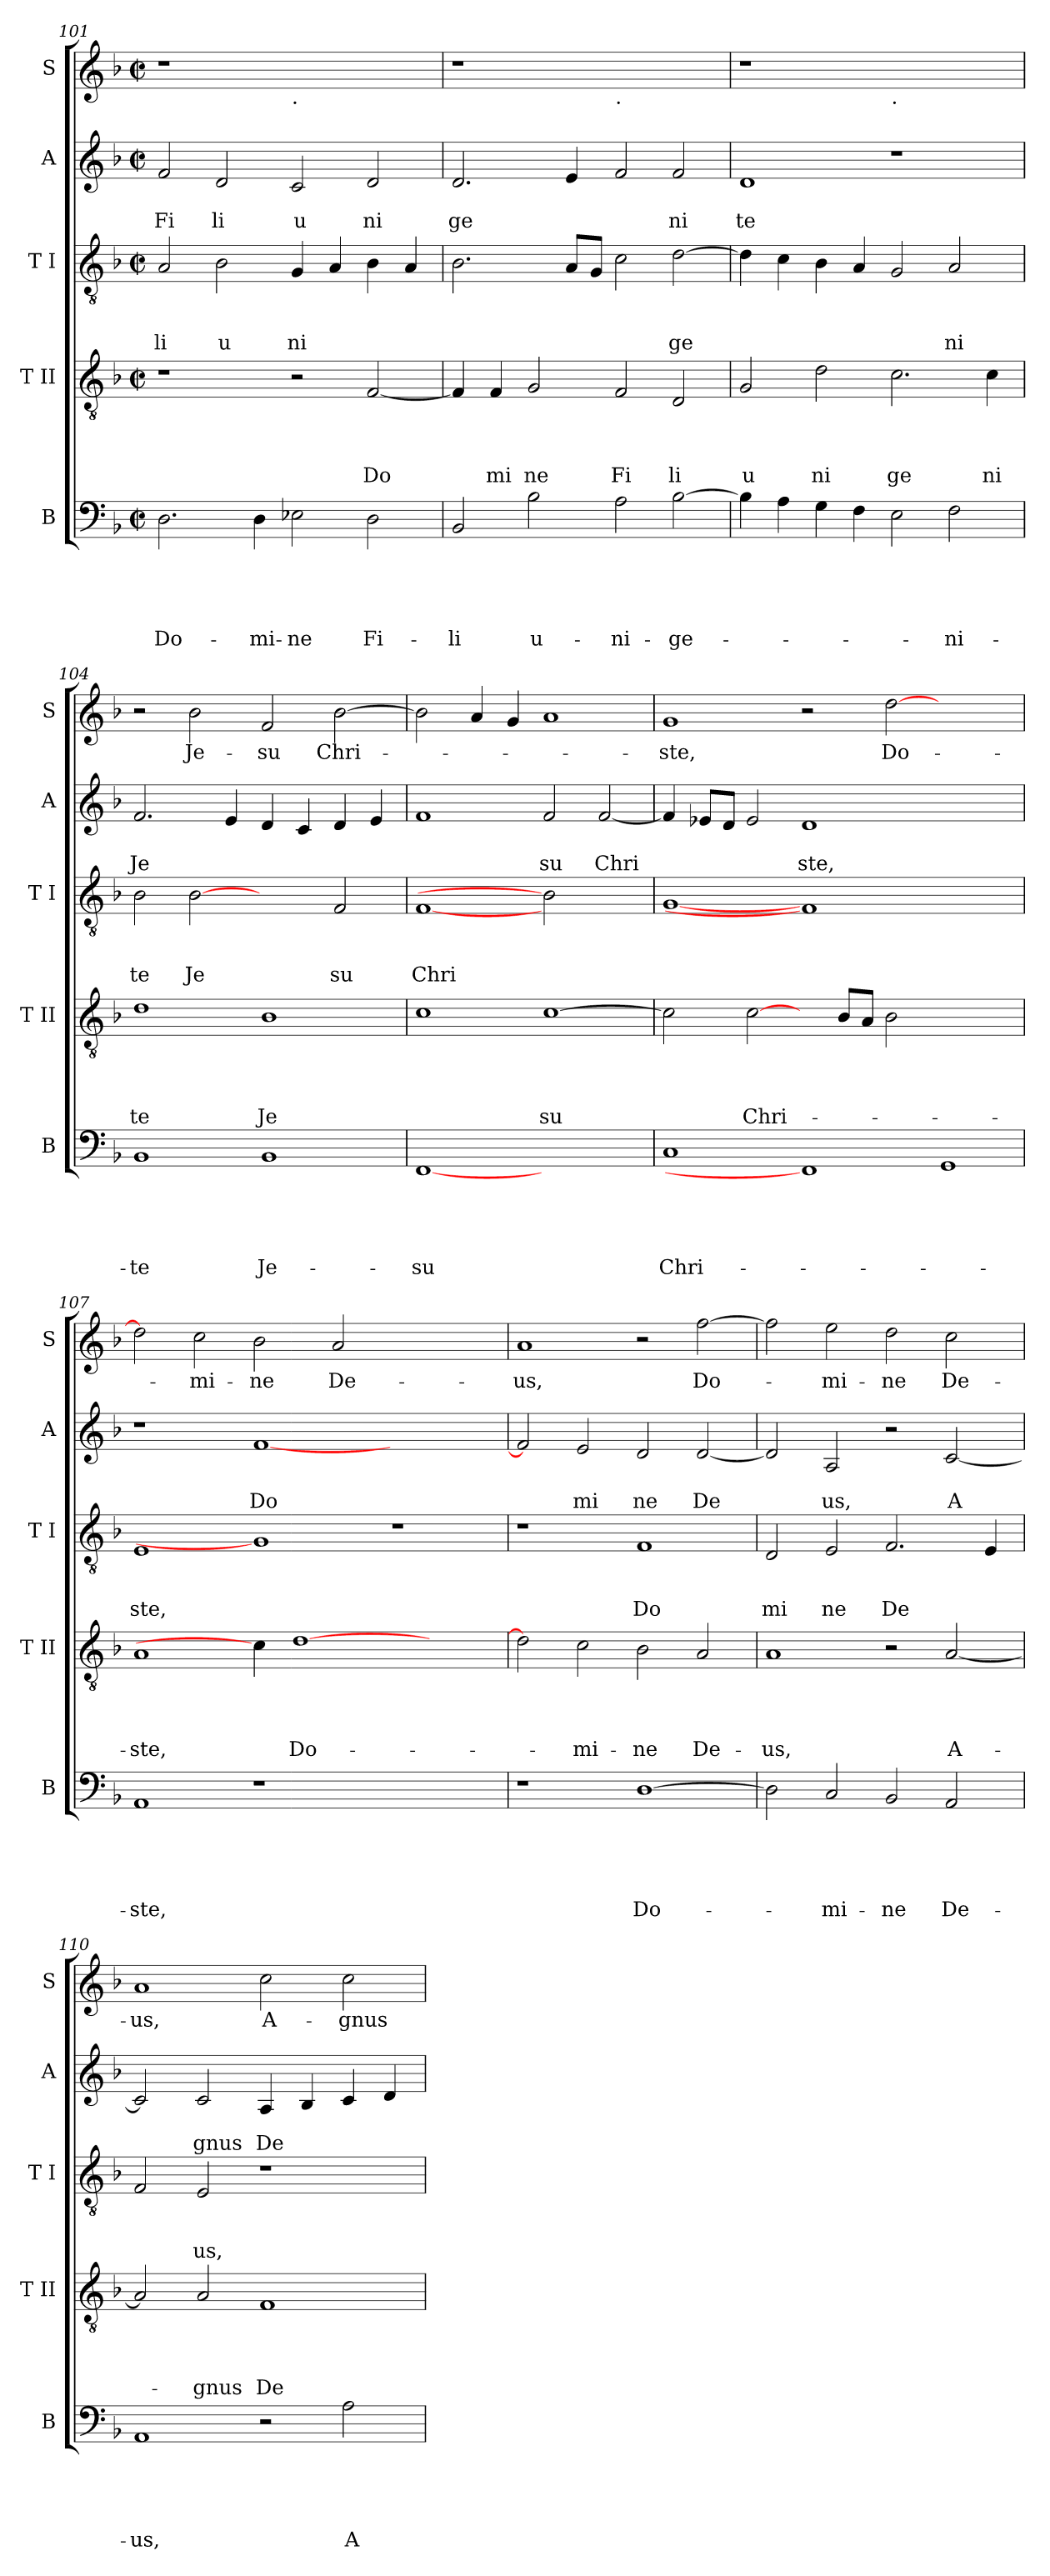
**kern	**text	**text	**text	**text	**text	**kern	**text	**text	**text	**text	**kern	**text	**text	**text	**kern	**text	**text	**kern	**text
*part5	*part5	*part5	*part5	*part5	*part5	*part4	*part4	*part4	*part4	*part4	*part3	*part3	*part3	*part3	*part2	*part2	*part2	*part1	*part1
*staff5	*staff5	*staff5	*staff5	*staff5	*staff5	*staff4	*staff4	*staff4	*staff4	*staff4	*staff3	*staff3	*staff3	*staff3	*staff2	*staff2	*staff2	*staff1	*staff1
*I"B	*	*	*	*	*	*I"T II	*	*	*	*	*I"T I	*	*	*	*I"A	*	*	*I"S	*
*I'B	*	*	*	*	*	*I'T II	*	*	*	*	*I'T I	*	*	*	*I'A	*	*	*I'S	*
*clefF4	*	*	*	*	*	*clefGv2	*	*	*	*	*clefGv2	*	*	*	*clefG2	*	*	*clefG2	*
*k[b-]	*	*	*	*	*	*k[b-]	*	*	*	*	*k[b-]	*	*	*	*k[b-]	*	*	*k[b-]	*
*F:	*	*	*	*	*	*F:	*	*	*	*	*F:	*	*	*	*F:	*	*	*F:	*
*M2/2	*	*	*	*	*	*M2/2	*	*	*	*	*M2/2	*	*	*	*M2/2	*	*	*M2/2	*
*met(c|)	*	*	*	*	*	*met(c|)	*	*	*	*	*met(c|)	*	*	*	*met(c|)	*	*	*met(c|)	*
=101	=101	=101	=101	=101	=101	=101	=101	=101	=101	=101	=101	=101	=101	=101	=101	=101	=101	=101	=101
!	!	!	!	!	!LO:LY:b	!	!	!	!	!	!	!	!	!LO:LY:b	!	!	!LO:LY:b	!	!
2.D\	.	.	.	.	Do-	1r	.	.	.	.	2A/	.	.	li	2f/	.	Fi	1r	.
!	!	!	!	!	!	!	!	!	!	!	!	!	!	!LO:LY:b	!	!	!LO:LY:b	!	!
.	.	.	.	.	.	.	.	.	.	.	2B-\	.	.	u	2d/	.	li	.	.
!	!	!	!	!	!LO:LY:b	!	!	!	!	!	!	!	!	!	!	!	!	!	!
4D\	.	.	.	.	-mi-	.	.	.	.	.	.	.	.	.	.	.	.	.	.
!	!	!	!	!	!	!	!	!	!	!	!	!	!	!	!	!	!	!LO:TX:b:t=.	!
!	!	!	!	!	!LO:LY:b	!	!	!	!	!	!	!	!	!LO:LY:b	!	!	!LO:LY:b	!	!
2E-X\	.	.	.	.	-ne	2r	.	.	.	.	4G/	.	.	ni	2c/	.	u	1ryy	.
.	.	.	.	.	.	.	.	.	.	.	4A/	.	.	.	.	.	.	.	.
!	!	!	!	!	!LO:LY:b	!	!	!	!	!LO:LY:b	!	!	!	!	!	!	!LO:LY:b	!	!
2D\	.	.	.	.	Fi-	[<2F/	.	.	.	Do	4B-\	.	.	.	2d/	.	ni	.	.
.	.	.	.	.	.	.	.	.	.	.	4A/	.	.	.	.	.	.	.	.
=102	=102	=102	=102	=102	=102	=102	=102	=102	=102	=102	=102	=102	=102	=102	=102	=102	=102	=102	=102
!	!	!	!	!	!LO:LY:b	!	!	!	!	!	!	!	!	!	!	!	!LO:LY:b	!	!
2BB-/	.	.	.	.	-li	4F/]	.	.	.	.	2.B-\	.	.	.	2.d/	.	ge	1r	.
!	!	!	!	!	!	!	!	!	!	!LO:LY:b	!	!	!	!	!	!	!	!	!
.	.	.	.	.	.	4F/	.	.	.	mi	.	.	.	.	.	.	.	.	.
!	!	!	!	!	!LO:LY:b	!	!	!	!	!LO:LY:b	!	!	!	!	!	!	!	!	!
2B-\	.	.	.	.	u-	2G/	.	.	.	ne	.	.	.	.	.	.	.	.	.
.	.	.	.	.	.	.	.	.	.	.	8A/L	.	.	.	4e/	.	.	.	.
.	.	.	.	.	.	.	.	.	.	.	8G/J	.	.	.	.	.	.	.	.
!	!	!	!	!	!	!	!	!	!	!	!	!	!	!	!	!	!	!LO:TX:b:t=.	!
!	!	!	!	!	!LO:LY:b	!	!	!	!	!LO:LY:b	!	!	!	!	!	!	!	!	!
2A\	.	.	.	.	-ni-	2F/	.	.	.	Fi	2c\	.	.	.	2f/	.	.	1ryy	.
!	!	!	!	!	!LO:LY:b	!	!	!	!	!LO:LY:b	!	!	!	!LO:LY:b	!	!	!LO:LY:b	!	!
[>2B-\	.	.	.	.	-ge-	2D/	.	.	.	li	[>2d\	.	.	ge	2f/	.	ni	.	.
=103	=103	=103	=103	=103	=103	=103	=103	=103	=103	=103	=103	=103	=103	=103	=103	=103	=103	=103	=103
!	!	!	!	!	!	!	!	!	!	!LO:LY:b	!	!	!	!	!	!	!LO:LY:b	!	!
4B-\]	.	.	.	.	.	2G/	.	.	.	u	4d\]	.	.	.	1d	.	te	1r	.
4A\	.	.	.	.	.	.	.	.	.	.	4c\	.	.	.	.	.	.	.	.
!	!	!	!	!	!	!	!	!	!	!LO:LY:b	!	!	!	!	!	!	!	!	!
4G\	.	.	.	.	.	2d\	.	.	.	ni	4B-\	.	.	.	.	.	.	.	.
4F\	.	.	.	.	.	.	.	.	.	.	4A/	.	.	.	.	.	.	.	.
!	!	!	!	!	!	!	!	!	!	!	!	!	!	!	!	!	!	!LO:TX:b:t=.	!
!	!	!	!	!	!	!	!	!	!	!LO:LY:b	!	!	!	!	!	!	!	!	!
2E\	.	.	.	.	.	2.c\	.	.	.	ge	2G/	.	.	.	1r	.	.	1ryy	.
!	!	!	!	!	!LO:LY:b	!	!	!	!	!	!	!	!	!LO:LY:b	!	!	!	!	!
2F\	.	.	.	.	-ni-	.	.	.	.	.	2A/	.	.	ni	.	.	.	.	.
!	!	!	!	!	!	!	!	!	!	!LO:LY:b	!	!	!	!	!	!	!	!	!
.	.	.	.	.	.	4c\	.	.	.	ni	.	.	.	.	.	.	.	.	.
=104	=104	=104	=104	=104	=104	=104	=104	=104	=104	=104	=104	=104	=104	=104	=104	=104	=104	=104	=104
!	!	!	!	!	!LO:LY:b	!	!	!	!	!LO:LY:b	!	!	!	!LO:LY:b	!	!	!LO:LY:b	!	!
1BB-	.	.	.	.	-te	1d	.	.	.	te	2B-\	.	.	te	2.f/	.	Je	2r	.
!	!	!	!	!	!	!	!	!	!	!	!	!	!	!LO:LY:b	!	!	!	!	!LO:LY:b
.	.	.	.	.	.	.	.	.	.	.	[2B-	.	.	Je	.	.	.	2b-\	Je-
.	.	.	.	.	.	.	.	.	.	.	.	.	.	.	4e/	.	.	.	.
!	!	!	!	!	!LO:LY:b	!	!	!	!	!LO:LY:b	!	!	!	!	!	!	!	!	!LO:LY:b
1BB-	.	.	.	.	Je-	1B-	.	.	.	Je	2ryy	.	.	.	4d/	.	.	2f/	-su
.	.	.	.	.	.	.	.	.	.	.	.	.	.	.	4c/	.	.	.	.
!	!	!	!	!	!	!	!	!	!	!	!	!	!	!LO:LY:b	!	!	!	!	!LO:LY:b
.	.	.	.	.	.	.	.	.	.	.	2F/	.	.	su	4d/	.	.	[<2b-\	Chri-
.	.	.	.	.	.	.	.	.	.	.	.	.	.	.	4e/	.	.	.	.
!!LO:LB:g=z
=105	=105	=105	=105	=105	=105	=105	=105	=105	=105	=105	=105	=105	=105	=105	=105	=105	=105	=105	=105
!	!	!	!	!	!LO:LY:b	!	!	!	!	!	!	!	!	!LO:LY:b	!	!	!	!	!
[1FF	.	.	.	.	-su	1c	.	.	.	.	[1F	.	.	Chri	1f	.	.	2b-\]	.
.	.	.	.	.	.	.	.	.	.	.	.	.	.	.	.	.	.	4a/	.
.	.	.	.	.	.	.	.	.	.	.	.	.	.	.	.	.	.	4g/	.
!	!	!	!	!	!	!	!	!	!	!LO:LY:b	!	!	!	!	!	!	!LO:LY:b	!	!
1ryy	.	.	.	.	.	[>1c	.	.	.	su	2B-]	.	.	.	2f/	.	su	1a	.
!	!	!	!	!	!	!	!	!	!	!	!	!	!	!	!	!	!LO:LY:b	!	!
.	.	.	.	.	.	.	.	.	.	.	2ryy	.	.	.	[<2f/	.	Chri	.	.
=106	=106	=106	=106	=106	=106	=106	=106	=106	=106	=106	=106	=106	=106	=106	=106	=106	=106	=106	=106
!	!	!	!	!	!LO:LY:b	!	!	!	!	!	!	!	!	!	!	!	!	!	!LO:LY:b
1C	.	.	.	.	Chri-	2c\]	.	.	.	.	[1G	.	.	.	4f/]	.	.	1g	-ste,
.	.	.	.	.	.	.	.	.	.	.	.	.	.	.	8e-X/L	.	.	.	.
.	.	.	.	.	.	.	.	.	.	.	.	.	.	.	8d/J	.	.	.	.
!	!	!	!	!	!	!	!	!	!	!LO:LY:b	!	!	!	!	!	!	!	!	!
.	.	.	.	.	.	[2c\	.	.	.	Chri-	.	.	.	.	2e-/	.	.	.	.
!	!	!	!	!	!	!	!	!	!	!	!	!	!	!	!	!	!LO:LY:b	!	!
1FF]	.	.	.	.	.	4ryy	.	.	.	.	1F]	.	.	.	1d	.	ste,	2r	.
.	.	.	.	.	.	8B-/L	.	.	.	.	.	.	.	.	.	.	.	.	.
.	.	.	.	.	.	8A/J	.	.	.	.	.	.	.	.	.	.	.	.	.
!	!	!	!	!	!	!	!	!	!	!	!	!	!	!	!	!	!	!	!LO:LY:b
.	.	.	.	.	.	2B-\	.	.	.	.	.	.	.	.	.	.	.	[>2dd\	Do-
1GG	.	.	.	.	.	1ryy	.	.	.	.	1ryy	.	.	.	1ryy	.	.	1ryy	.
=107	=107	=107	=107	=107	=107	=107	=107	=107	=107	=107	=107	=107	=107	=107	=107	=107	=107	=107	=107
!	!	!	!	!	!LO:LY:b	!	!	!	!	!LO:LY:b	!	!	!	!LO:LY:b	!	!	!	!	!
1AA	.	.	.	.	-ste,	1A	.	.	.	-ste,	1E	.	.	ste,	1r	.	.	2dd\]	.
!	!	!	!	!	!	!	!	!	!	!	!	!	!	!	!	!	!	!	!LO:LY:b
.	.	.	.	.	.	.	.	.	.	.	.	.	.	.	.	.	.	2cc\	-mi-
!	!	!	!	!	!	!	!	!	!	!	!	!	!	!	!	!	!LO:LY:b	!	!LO:LY:b
1r	.	.	.	.	.	4c\]	.	.	.	.	1G]	.	.	.	[<1f	.	Do	2b-\	-ne
!	!	!	!	!	!	!	!	!	!	!LO:LY:b	!	!	!	!	!	!	!	!	!
.	.	.	.	.	.	[>1d	.	.	.	Do-	.	.	.	.	.	.	.	.	.
!	!	!	!	!	!	!	!	!	!	!	!	!	!	!	!	!	!	!	!LO:LY:b
.	.	.	.	.	.	.	.	.	.	.	.	.	.	.	.	.	.	2a/	De-
1ryy	.	.	.	.	.	.	.	.	.	.	1r	.	.	.	1ryy	.	.	1ryy	.
.	.	.	.	.	.	2.ryy	.	.	.	.	.	.	.	.	.	.	.	.	.
=108	=108	=108	=108	=108	=108	=108	=108	=108	=108	=108	=108	=108	=108	=108	=108	=108	=108	=108	=108
!	!	!	!	!	!	!	!	!	!	!	!	!	!	!	!	!	!	!	!LO:LY:b
1r	.	.	.	.	.	2d\]	.	.	.	.	1r	.	.	.	2f/]	.	.	1a	-us,
!	!	!	!	!	!	!	!	!	!	!LO:LY:b	!	!	!	!	!	!	!LO:LY:b	!	!
.	.	.	.	.	.	2c\	.	.	.	-mi-	.	.	.	.	2e/	.	mi	.	.
!	!	!	!	!	!LO:LY:b	!	!	!	!	!LO:LY:b	!	!	!	!LO:LY:b	!	!	!LO:LY:b	!	!
[>1D	.	.	.	.	Do-	2B-\	.	.	.	-ne	1F	.	.	Do	2d/	.	ne	2r	.
!	!	!	!	!	!	!	!	!	!	!LO:LY:b	!	!	!	!	!	!	!LO:LY:b	!	!LO:LY:b
.	.	.	.	.	.	2A/	.	.	.	De-	.	.	.	.	[<2d/	.	De	[>2ff\	Do-
=109	=109	=109	=109	=109	=109	=109	=109	=109	=109	=109	=109	=109	=109	=109	=109	=109	=109	=109	=109
!	!	!	!	!	!	!	!	!	!	!LO:LY:b	!	!	!	!LO:LY:b	!	!	!	!	!
2D\]	.	.	.	.	.	1A	.	.	.	-us,	2D/	.	.	mi	2d/]	.	.	2ff\]	.
!	!	!	!	!	!LO:LY:b	!	!	!	!	!	!	!	!	!LO:LY:b	!	!	!LO:LY:b	!	!LO:LY:b
2C/	.	.	.	.	-mi-	.	.	.	.	.	2E/	.	.	ne	2A/	.	us,	2ee\	-mi-
!	!	!	!	!	!LO:LY:b	!	!	!	!	!	!	!	!	!LO:LY:b	!	!	!	!	!LO:LY:b
2BB-/	.	.	.	.	-ne	2r	.	.	.	.	2.F/	.	.	De	2r	.	.	2dd\	-ne
!	!	!	!	!	!LO:LY:b	!	!	!	!	!LO:LY:b	!	!	!	!	!	!	!LO:LY:b	!	!LO:LY:b
2AA/	.	.	.	.	De-	[<2A/	.	.	.	A-	.	.	.	.	[<2c/	.	A	2cc\	De-
.	.	.	.	.	.	.	.	.	.	.	4E/	.	.	.	.	.	.	.	.
=110	=110	=110	=110	=110	=110	=110	=110	=110	=110	=110	=110	=110	=110	=110	=110	=110	=110	=110	=110
!	!	!	!	!	!LO:LY:b	!	!	!	!	!	!	!	!	!	!	!	!	!	!LO:LY:b
1AA	.	.	.	.	-us,	2A/]	.	.	.	.	2F/	.	.	.	2c/]	.	.	1a	-us,
!	!	!	!	!	!	!	!	!	!	!LO:LY:b	!	!	!	!LO:LY:b	!	!	!LO:LY:b	!	!
.	.	.	.	.	.	2A/	.	.	.	-gnus	2E/	.	.	us,	2c/	.	gnus	.	.
!	!	!	!	!	!	!	!	!	!	!LO:LY:b	!	!	!	!	!	!	!LO:LY:b	!	!LO:LY:b
2r	.	.	.	.	.	1F	.	.	.	De-	1r	.	.	.	4A/	.	De	2cc\	A-
.	.	.	.	.	.	.	.	.	.	.	.	.	.	.	4B-/	.	.	.	.
!	!	!	!	!	!LO:LY:b	!	!	!	!	!	!	!	!	!	!	!	!	!	!LO:LY:b
2A\	.	.	.	.	A-	.	.	.	.	.	.	.	.	.	4c/	.	.	2cc\	-gnus
.	.	.	.	.	.	.	.	.	.	.	.	.	.	.	4d/	.	.	.	.
=	=	=	=	=	=	=	=	=	=	=	=	=	=	=	=	=	=	=	=
*-	*-	*-	*-	*-	*-	*-	*-	*-	*-	*-	*-	*-	*-	*-	*-	*-	*-	*-	*-
